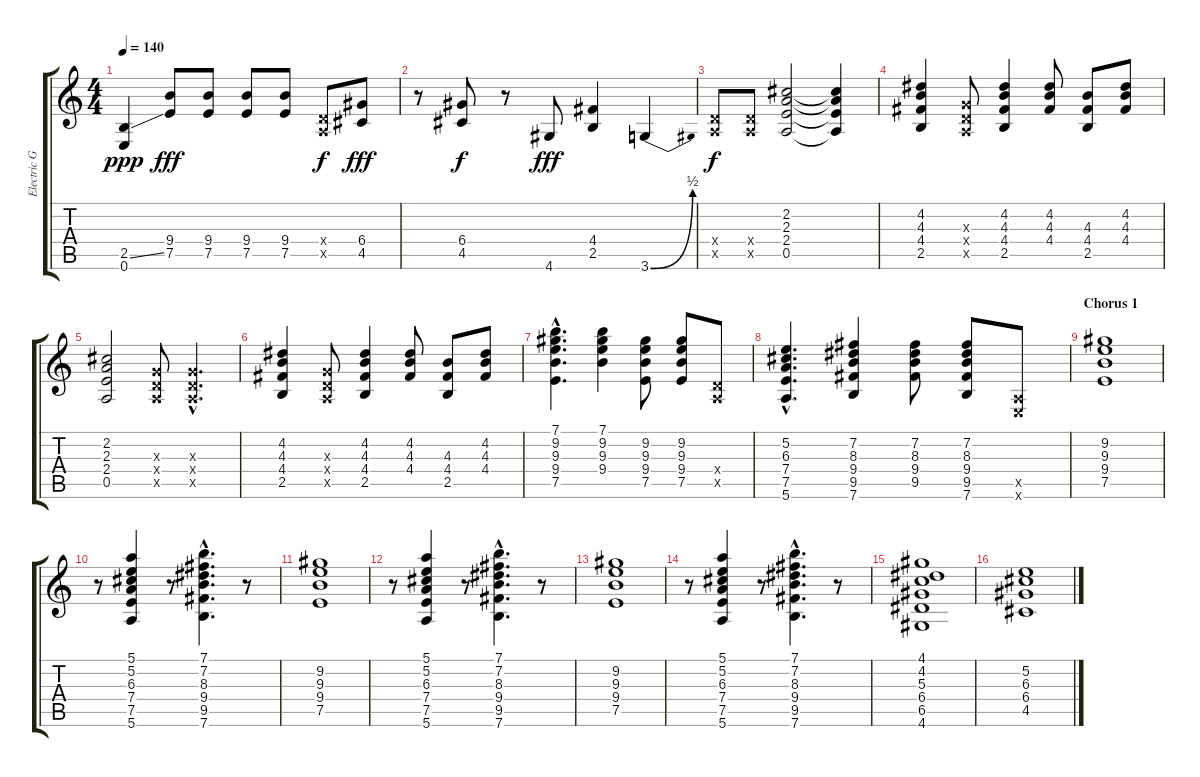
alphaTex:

\track ("Electric Guitar Right" "Electric G") {instrument distortionguitar}
\staff {score tabs}
\tuning (E4 B3 G3 D3 A2 E2) {hide}
\ts (4 4)
\tempo 140
\clef g2
\ks c
(2.5{ss} 0.6).4{dy ppp} (9.4 7.5).8{dy fff} (9.4 7.5).8 (9.4 7.5).8 (9.4 7.5).8 (0.4{x} 0.5{x}).8{dy f} (6.4 4.5).8{dy fff} |
r.8 (6.4 4.5).8{dy f} r.8 4.6.8{dy fff} (4.4 2.5).4 3.6{be (bend 0 0 60 2)}.4 |
(0.4{x} 0.5{x}).8{dy f} (0.4{x} 0.5{x}).8 (2.2 2.3 2.4 0.5).2 (2.2{t} 2.3{t} 2.4{t} 0.5{t}).4 |
(4.2 4.3 4.4 2.5).4 (0.3{x} 0.4{x} 0.5{x}).8 (4.2 4.3 4.4 2.5).4 (4.2 4.3 4.4).8 (4.3 4.4 2.5).8 (4.2 4.3 4.4).8 |
(2.2 2.3 2.4 0.5).2 (0.3{x} 0.4{x} 0.5{x}).8 (0.3{hac x} 0.4{hac x} 0.5{hac x}).4{d} |
(4.2 4.3 4.4 2.5).4 (0.3{x} 0.4{x} 0.5{x}).8 (4.2 4.3 4.4 2.5).4 (4.2 4.3 4.4).8 (4.3 4.4 2.5).8 (4.2 4.3 4.4).8 |
(7.1{hac} 9.2{hac} 9.3{hac} 9.4{hac} 7.5{hac}).4{d} (7.1 9.2 9.3 9.4).4 (9.2 9.3 9.4 7.5).8 (9.2 9.3 9.4 7.5).8 (0.4{x} 0.5{x}).8 |
(5.2{hac} 6.3{hac} 7.4{hac} 7.5{hac} 5.6{hac}).4{d} (7.2 8.3 9.4 9.5 7.6).4 (7.2 8.3 9.4 9.5).8 (7.2 8.3 9.4 9.5 7.6).8 (0.5{x} 0.6{x}).8 |
\section ("" "Chorus 1")
(9.2 9.3 9.4 7.5).1{volume 5} |
r.8 (5.1 5.2 6.3 7.4 7.5 5.6).4{volume 16} r.8 (7.1{hac} 7.2{hac} 8.3{hac} 9.4{hac} 9.5{hac} 7.6{hac}).4{d} r.8 |
(9.2 9.3 9.4 7.5).1{volume 5} |
r.8 (5.1 5.2 6.3 7.4 7.5 5.6).4{volume 16} r.8 (7.1{hac} 7.2{hac} 8.3{hac} 9.4{hac} 9.5{hac} 7.6{hac}).4{d} r.8 |
(9.2 9.3 9.4 7.5).1{volume 5} |
r.8 (5.1 5.2 6.3 7.4 7.5 5.6).4{volume 16} r.8 (7.1{hac} 7.2{hac} 8.3{hac} 9.4{hac} 9.5{hac} 7.6{hac}).4{d} r.8 |
(4.1 4.2 5.3 6.4 6.5 4.6).1 |
(5.2 6.3 6.4 4.5).1
